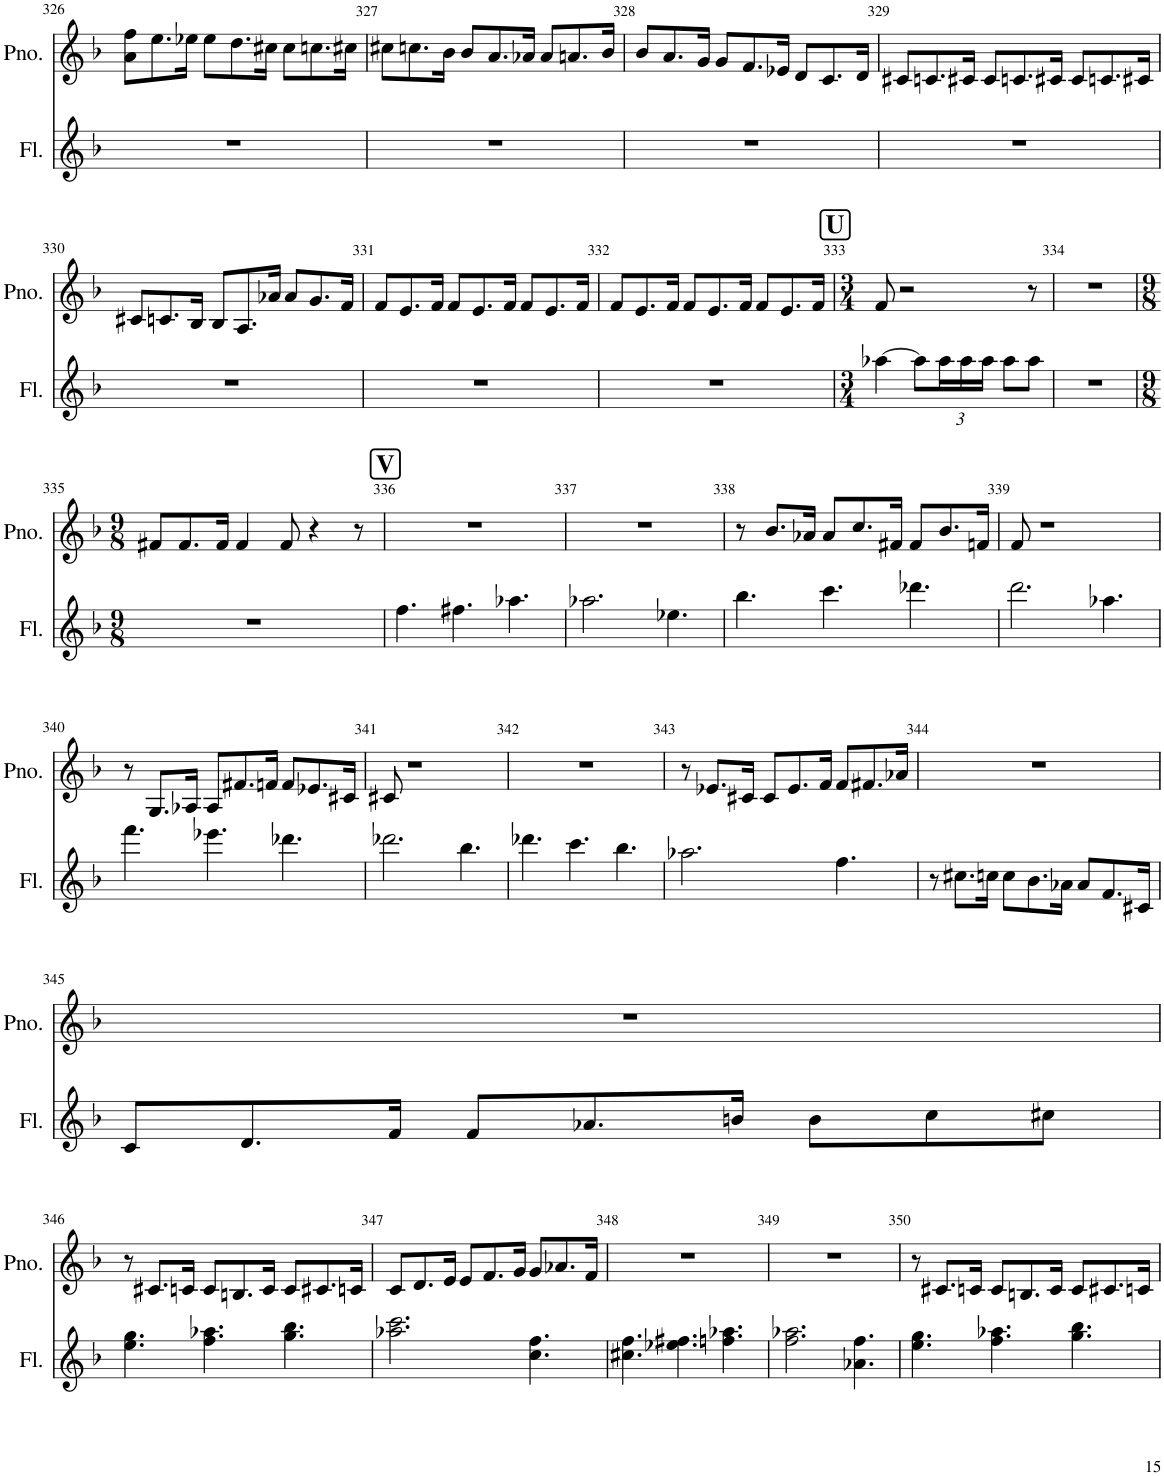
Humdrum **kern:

**kern	**kern
*part2	*part1
*staff2	*staff1
*I"Flute	*I"Piano
*I'Fl.	*I'Pno.
!!LO:PB:g=z
*clefG2	*clefG2
*k[b-]	*k[b-]
*M9/8	*M9/8
=326	=326
8%9r	8a\ 8ff\L
.	8.ee\
.	16ee-X\Jk
.	8ee-\L
.	8.dd\
.	16cc#X\Jk
.	8cc#\L
.	8.ccn\
.	16cc#X\Jk
=327	=327
8%9r	8cc#X\L
.	8.ccn\
.	16b-\Jk
.	8b-/L
.	8.a/
.	16a-X/Jk
.	8a-/L
.	8.an/
.	16b-/Jk
=328	=328
8%9r	8b-/L
.	8.a/
.	16g/Jk
.	8g/L
.	8.f/
.	16e-X/Jk
.	8d/L
.	8.c/
.	16d/Jk
=329	=329
8%9r	8c#X/L
.	8.cn/
.	16c#X/Jk
.	8c#/L
.	8.cn/
.	16c#X/Jk
.	8c#/L
.	8.cn/
.	16c#X/Jk
!!LO:LB:g=z
=330	=330
8%9r	8c#X/L
.	8.cn/
.	16B-/Jk
.	8B-/L
.	8.A/
.	16a-X/Jk
.	8a-/L
.	8.g/
.	16f/Jk
=331	=331
8%9r	8f/L
.	8.e/
.	16f/Jk
.	8f/L
.	8.e/
.	16f/Jk
.	8f/L
.	8.e/
.	16f/Jk
=332	=332
8%9r	8f/L
.	8.e/
.	16f/Jk
.	8f/L
.	8.e/
.	16f/Jk
.	8f/L
.	8.e/
.	16f/Jk
!!LO:REH:place=s1:a:B:cj:fs=14:t=U
=333	=333
*M3/4	*M3/4
[4aa-X\	8f/
.	2r
8aa-\L]	.
*Xbrackettup	*
24aa-\L	.
24aa-\	.
24aa-\JJ	.
8aa-\L	.
8aa-\J	8r
=334	=334
2.r	2.r
!!LO:LB:g=z
=335	=335
*M9/8	*M9/8
8%9r	8f#X/L
.	8.f#/
.	16f#/Jk
.	4f#/
.	8f#/
.	4r
.	8r
!!LO:REH:place=s1:a:B:cj:fs=14:t=V
=336	=336
4.ff\	8%9r
4.ff#X\	.
4.aa-X\	.
=337	=337
2.aa-X\	8%9r
4.ee-X\	.
=338	=338
4.bb-\	8r
.	8.b-/L
.	16a-X/Jk
4.ccc\	8a-/L
.	8.cc/
.	16f#X/Jk
4.ddd-X\	8f#/L
.	8.b-/
.	16fn/Jk
=339	=339
2.ddd\	8f/
.	1r
4.aa-X\	.
!!LO:LB:g=z
=340	=340
4.fff\	8r
.	8.G/L
.	16A-X/Jk
4.eee-X\	8A-/L
.	8.f#X/
.	16fn/Jk
4.ddd-X\	8f/L
.	8.e-X/
.	16c#X/Jk
=341	=341
2.ddd-X\	8c#X/
.	1r
4.bb-\	.
=342	=342
4.ddd-X\	8%9r
4.ccc\	.
4.bb-\	.
=343	=343
2.aa-X\	8r
.	8.e-X/L
.	16c#X/Jk
.	8c#/L
.	8.e-/
.	16f/Jk
4.ff\	8f/L
.	8.f#X/
.	16a-X/Jk
=344	=344
8r	8%9r
8.cc#X\L	.
16ccn\Jk	.
8cc\L	.
8.b-\	.
16a-X\Jk	.
8a-/L	.
8.f/	.
16c#X/Jk	.
!!LO:LB:g=z
=345	=345
8c/L	8%9r
8.d/	.
16f/Jk	.
8f/L	.
8.a-X/	.
16bn/Jk	.
8b\L	.
8cc\	.
8cc#X\J	.
!!LO:LB:g=z
=346	=346
4.ee\ 4.gg\	8r
.	8.c#X/L
.	16cn/Jk
4.ff\ 4.aa-X\	8c/L
.	8.Bn/
.	16c/Jk
4.gg\ 4.bb-\	8c/L
.	8.c#X/
.	16cn/Jk
=347	=347
2.aa-X\ 2.ccc\	8c/L
.	8.d/
.	16e/Jk
.	8e/L
.	8.f/
.	16g/Jk
4.cc\ 4.ff\	8g/L
.	8.a-X/
.	16f/Jk
=348	=348
4.cc#X\ 4.ff\	8%9r
4.ee-X\ 4.ff#X\	.
4.ffn\ 4.aa-X\	.
=349	=349
2.ff\ 2.aa-X\	8%9r
4.a-X\ 4.ff\	.
=350	=350
4.ee\ 4.gg\	8r
.	8.c#X/L
.	16cn/Jk
4.ff\ 4.aa-X\	8c/L
.	8.Bn/
.	16c/Jk
4.gg\ 4.bb-\	8c/L
.	8.c#X/
.	16cn/Jk
=	=
*-	*-
